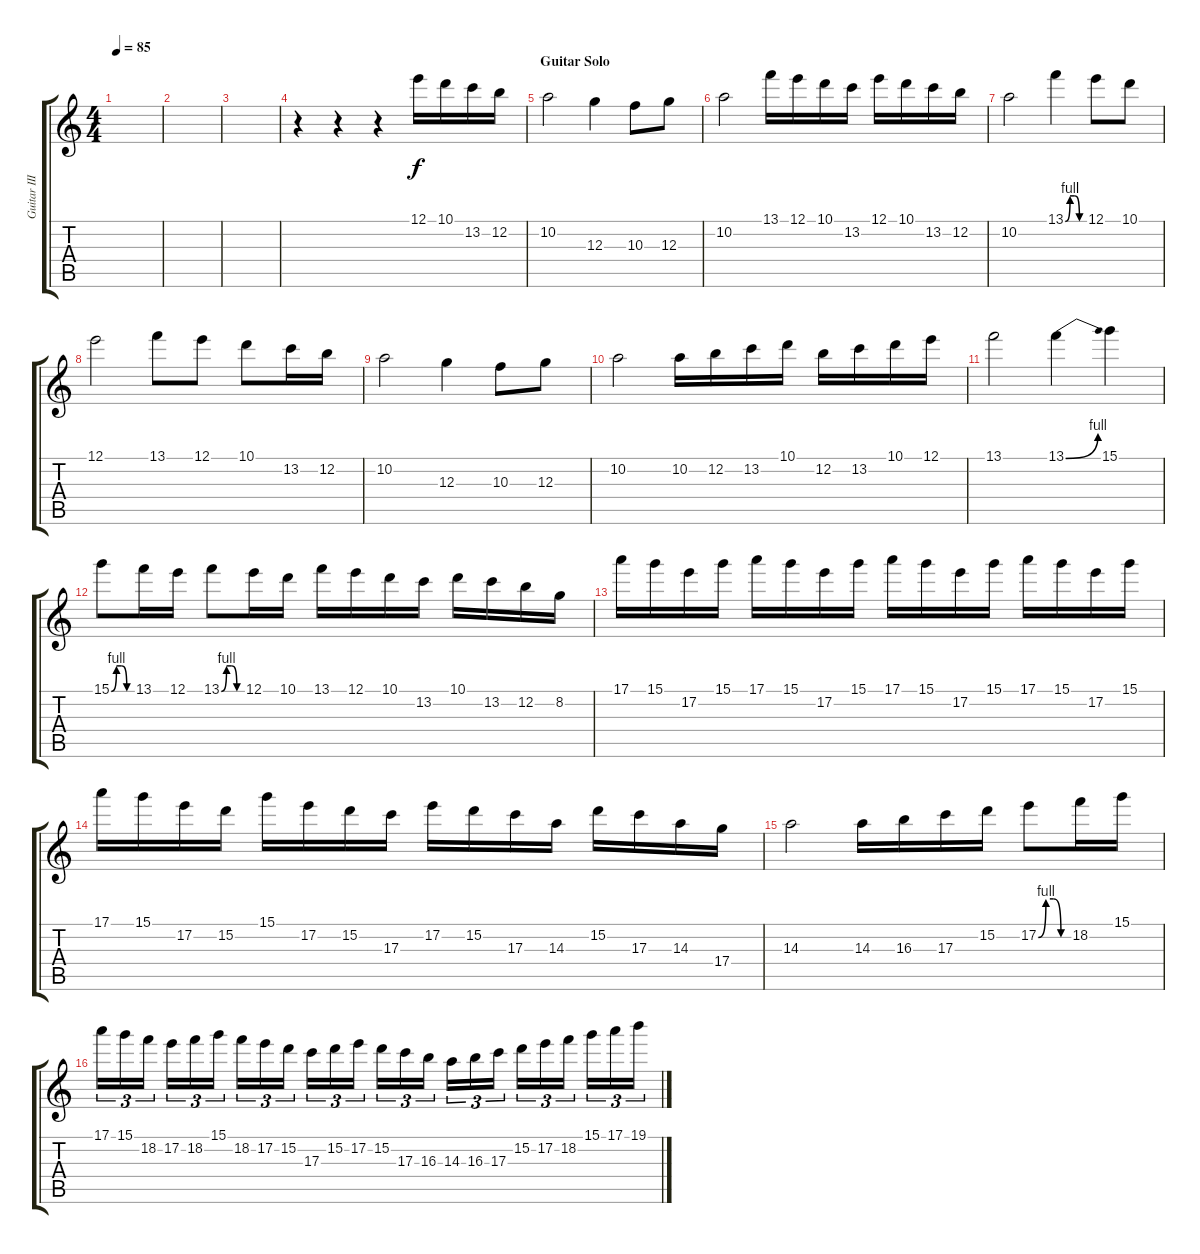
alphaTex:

\track ("Guitar III" "Guitar III") {instrument distortionguitar}
\staff {score tabs}
\tuning (E4 B3 G3 D3 A2 E2) {hide}
\ts (4 4)
\tempo 85
\clef g2
\ks c
|
|
|
r.4 r.4 r.4 12.1.16{volume 15 instrument overdrivenguitar} 10.1.16 13.2.16 12.2.16 |
\section ("" "Guitar Solo")
10.2.2 12.3.4 10.3.8 12.3.8 |
10.2.2 13.1.16 12.1.16 10.1.16 13.2.16 12.1.16 10.1.16 13.2.16 12.2.16 |
10.2.2 13.1{be (custom 0 0 15 4 30 4 45 0 60 0)}.4 12.1.8 10.1.8 |
12.1.2 13.1.8 12.1.8 10.1.8 13.2.16 12.2.16 |
10.2.2 12.3.4 10.3.8 12.3.8 |
10.2.2 10.2.16 12.2.16 13.2.16 10.1.16 12.2.16 13.2.16 10.1.16 12.1.16 |
13.1.2 13.1{be (bend 0 0 60 4)}.4 15.1.4 |
15.1{be (custom 0 0 15 4 30 4 45 0 60 0)}.8 13.1.16 12.1.16 13.1{be (custom 0 0 15 4 30 4 45 0 60 0)}.8 12.1.16 10.1.16 13.1.16 12.1.16 10.1.16 13.2.16 10.1.16 13.2.16 12.2.16 8.2.16 |
17.1.16 15.1.16 17.2.16 15.1.16 17.1.16 15.1.16 17.2.16 15.1.16 17.1.16 15.1.16 17.2.16 15.1.16 17.1.16 15.1.16 17.2.16 15.1.16 |
17.1.16 15.1.16 17.2.16 15.2.16 15.1.16 17.2.16 15.2.16 17.3.16 17.2.16 15.2.16 17.3.16 14.3.16 15.2.16 17.3.16 14.3.16 17.4.16 |
14.3.2 14.3.16 16.3.16 17.3.16 15.2.16 17.2{be (custom 0 0 15 4 30 4 45 0 60 0)}.8 18.2.16 15.1.16 |
17.1.16{tu (3 2)} 15.1.16{tu (3 2)} 18.2.16{tu (3 2)} 17.2.16{tu (3 2)} 18.2.16{tu (3 2)} 15.1.16{tu (3 2)} 18.2.16{tu (3 2)} 17.2.16{tu (3 2)} 15.2.16{tu (3 2)} 17.3.16{tu (3 2)} 15.2.16{tu (3 2)} 17.2.16{tu (3 2)} 15.2.16{tu (3 2)} 17.3.16{tu (3 2)} 16.3.16{tu (3 2)} 14.3.16{tu (3 2)} 16.3.16{tu (3 2)} 17.3.16{tu (3 2)} 15.2.16{tu (3 2)} 17.2.16{tu (3 2)} 18.2.16{tu (3 2)} 15.1.16{tu (3 2)} 17.1.16{tu (3 2)} 19.1.16{tu (3 2)}
